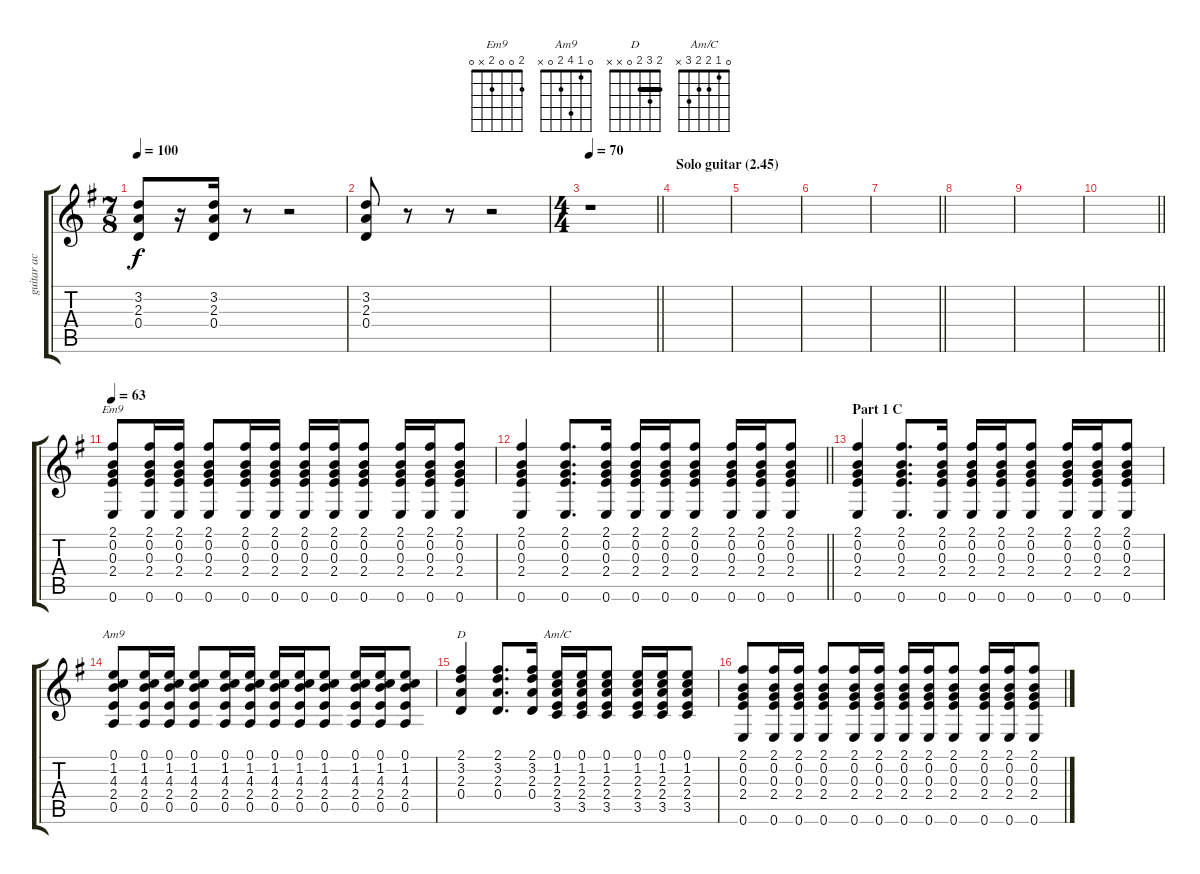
\track ("guitar ac" "guitar ac") {instrument acousticguitarsteel}
\staff {score tabs}
\tuning (E4 B3 G3 D3 A2 E2) {hide}
\chord ("Em9" 2 0 0 2 x 0)
\chord ("Am9" 0 1 4 2 0 x)
\chord ("D" 2 3 2 0 x x) {barre 2}
\chord ("Am/C" 0 1 2 2 3 x)
\ts (7 8)
\tempo 100
\clef g2
\ks g
(3.2 2.3 0.4).8{dy f} r.16 (3.2 2.3 0.4).16 r.8 r.2 |
(3.2 2.3 0.4).8 r.8 r.8 r.2 |
\ts (4 4)
\tempo 70
\barLineRight lightlight
r.1 |
\section ("" "Solo guitar (2.45)")
|
|
|
\barLineRight lightlight
|
|
|
\barLineRight lightlight
|
\tempo 63
(2.1 0.2 0.3 2.4 0.6).8{ch "Em9"} (2.1 0.2 0.3 2.4 0.6).16 (2.1 0.2 0.3 2.4 0.6).16 (2.1 0.2 0.3 2.4 0.6).8 (2.1 0.2 0.3 2.4 0.6).16 (2.1 0.2 0.3 2.4 0.6).16 (2.1 0.2 0.3 2.4 0.6).16 (2.1 0.2 0.3 2.4 0.6).16 (2.1 0.2 0.3 2.4 0.6).8 (2.1 0.2 0.3 2.4 0.6).16 (2.1 0.2 0.3 2.4 0.6).16 (2.1 0.2 0.3 2.4 0.6).8 |
\barLineRight lightlight
(2.1 0.2 0.3 2.4 0.6).4 (2.1 0.2 0.3 2.4 0.6).8{d} (2.1 0.2 0.3 2.4 0.6).16 (2.1 0.2 0.3 2.4 0.6).16 (2.1 0.2 0.3 2.4 0.6).16 (2.1 0.2 0.3 2.4 0.6).8 (2.1 0.2 0.3 2.4 0.6).16 (2.1 0.2 0.3 2.4 0.6).16 (2.1 0.2 0.3 2.4 0.6).8 |
\section ("" "Part 1 C")
(2.1 0.2 0.3 2.4 0.6).4 (2.1 0.2 0.3 2.4 0.6).8{d} (2.1 0.2 0.3 2.4 0.6).16 (2.1 0.2 0.3 2.4 0.6).16 (2.1 0.2 0.3 2.4 0.6).16 (2.1 0.2 0.3 2.4 0.6).8 (2.1 0.2 0.3 2.4 0.6).16 (2.1 0.2 0.3 2.4 0.6).16 (2.1 0.2 0.3 2.4 0.6).8 |
(0.1 1.2 4.3 2.4 0.5).8{ch "Am9"} (0.1 1.2 4.3 2.4 0.5).16 (0.1 1.2 4.3 2.4 0.5).16 (0.1 1.2 4.3 2.4 0.5).8 (0.1 1.2 4.3 2.4 0.5).16 (0.1 1.2 4.3 2.4 0.5).16 (0.1 1.2 4.3 2.4 0.5).16 (0.1 1.2 4.3 2.4 0.5).16 (0.1 1.2 4.3 2.4 0.5).8 (0.1 1.2 4.3 2.4 0.5).16 (0.1 1.2 4.3 2.4 0.5).16 (0.1 1.2 4.3 2.4 0.5).8 |
(2.1 3.2 2.3 0.4).4{ch "D"} (2.1 3.2 2.3 0.4).8{d} (2.1 3.2 2.3 0.4).16 (0.1 1.2 2.3 2.4 3.5).16{ch "Am/C"} (0.1 1.2 2.3 2.4 3.5).16 (0.1 1.2 2.3 2.4 3.5).8 (0.1 1.2 2.3 2.4 3.5).16 (0.1 1.2 2.3 2.4 3.5).16 (0.1 1.2 2.3 2.4 3.5).8 |
(2.1 0.2 0.3 2.4 0.6).8 (2.1 0.2 0.3 2.4 0.6).16 (2.1 0.2 0.3 2.4 0.6).16 (2.1 0.2 0.3 2.4 0.6).8 (2.1 0.2 0.3 2.4 0.6).16 (2.1 0.2 0.3 2.4 0.6).16 (2.1 0.2 0.3 2.4 0.6).16 (2.1 0.2 0.3 2.4 0.6).16 (2.1 0.2 0.3 2.4 0.6).8 (2.1 0.2 0.3 2.4 0.6).16 (2.1 0.2 0.3 2.4 0.6).16 (2.1 0.2 0.3 2.4 0.6).8
